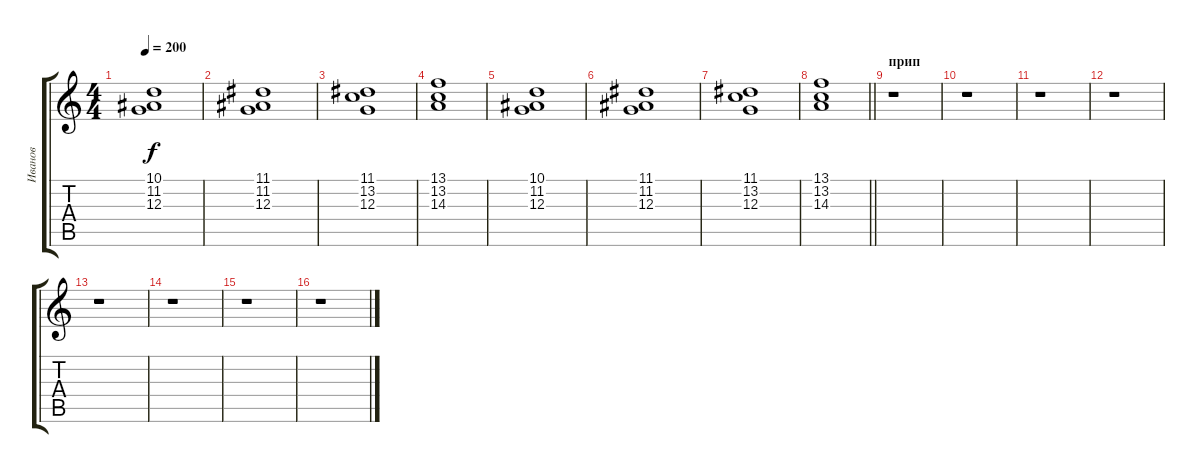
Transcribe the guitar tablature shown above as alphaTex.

\track ("Иванов" "Иванов") {instrument tremolostrings}
\staff {score tabs}
\tuning (E4 B3 G3 D3 A2 E2) {hide}
\ts (4 4)
\tempo 200
\clef g2
\ks c
(10.1 11.2 12.3).1{dy f instrument tremolostrings} |
(11.1 11.2 12.3).1 |
(11.1 13.2 12.3).1 |
(13.1 13.2 14.3).1 |
(10.1 11.2 12.3).1 |
(11.1 11.2 12.3).1 |
(11.1 13.2 12.3).1 |
\barLineRight lightlight
(13.1 13.2 14.3).1 |
\section ("" "прип")
r.1 |
r.1 |
r.1 |
r.1 |
r.1 |
r.1 |
r.1 |
r.1
